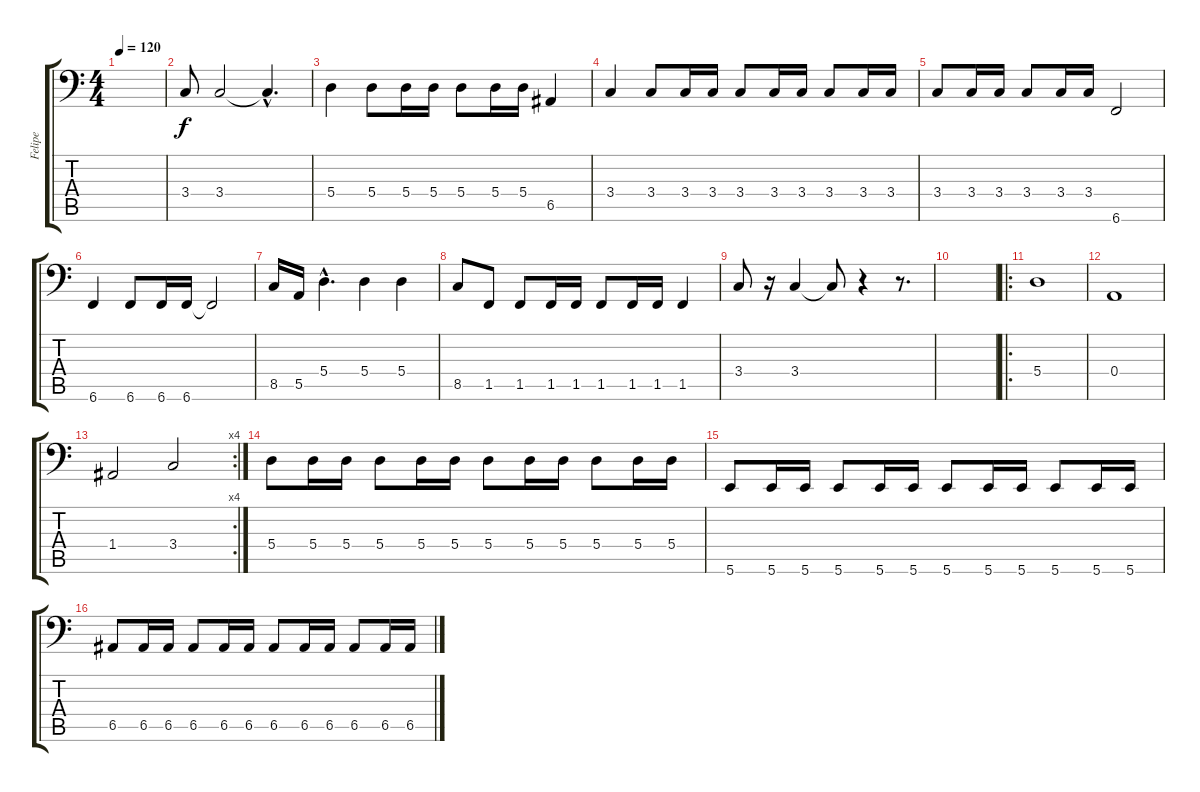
\track ("Felipe" "Felipe") {instrument electricbassfinger}
\staff {score tabs}
\tuning (C3 G2 D2 A1 E1 B0) {hide}
\ts (4 4)
\tempo 120
\clef f4
\ks c
|
3.4.8 3.4.2 3.4{hac t}.4{d} |
5.4.4 5.4.8 5.4.16 5.4.16 5.4.8 5.4.16 5.4.16 6.5.4 |
3.4.4 3.4.8 3.4.16 3.4.16 3.4.8 3.4.16 3.4.16 3.4.8 3.4.16 3.4.16 |
3.4.8 3.4.16 3.4.16 3.4.8 3.4.16 3.4.16 6.6.2 |
6.6.4 6.6.8 6.6.16 6.6.16 6.6{t}.2 |
8.5.16 5.5.16 5.4{hac}.4{d} 5.4.4 5.4.4 |
8.5.8 1.5.8 1.5.8 1.5.16 1.5.16 1.5.8 1.5.16 1.5.16 1.5.4 |
3.4.8 r.16 3.4.4 3.4{t}.8 r.4 r.8{d} |
|
\ro
5.4.1 |
0.4.1 |
\rc 4
1.4.2 3.4.2 |
5.4.8 5.4.16 5.4.16 5.4.8 5.4.16 5.4.16 5.4.8 5.4.16 5.4.16 5.4.8 5.4.16 5.4.16 |
5.6.8 5.6.16 5.6.16 5.6.8 5.6.16 5.6.16 5.6.8 5.6.16 5.6.16 5.6.8 5.6.16 5.6.16 |
6.5.8 6.5.16 6.5.16 6.5.8 6.5.16 6.5.16 6.5.8 6.5.16 6.5.16 6.5.8 6.5.16 6.5.16
